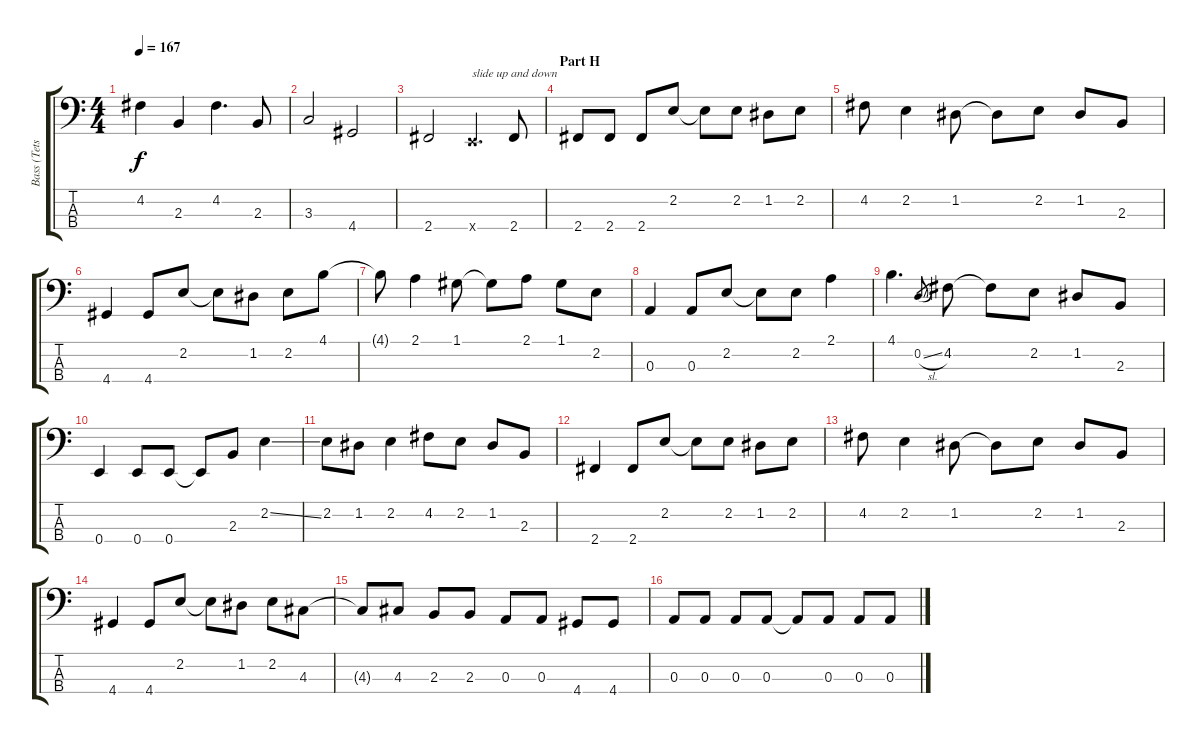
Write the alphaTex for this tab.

\track ("Bass (Tetsu)" "Bass (Tets") {mute instrument electricbasspick}
\staff {score tabs}
\tuning (G2 D2 A1 E1) {hide}
\ts (4 4)
\tempo 167
\clef f4
\ks c
4.2{t}.4{dy f} 2.3.4 4.2.4{d} 2.3.8 |
3.3.2 4.4.2 |
2.4.2 0.4{x}.4{d txt "slide up and down"} 2.4.8 |
\section ("" "Part H")
2.4.8 2.4.8 2.4.8 2.2.8 2.2{t}.8 2.2.8 1.2.8 2.2.8 |
4.2.8 2.2.4 1.2.8 1.2{t}.8 2.2.8 1.2.8 2.3.8 |
4.4.4 4.4.8 2.2.8 2.2{t}.8 1.2.8 2.2.8 4.1.8 |
4.1{t}.8 2.1.4 1.1.8 1.1{t}.8 2.1.8 1.1.8 2.2.8 |
0.3.4 0.3.8 2.2.8 2.2{t}.8 2.2.8 2.1.4 |
4.1.4{d} 0.2{sl}.8{gr} 4.2.8 4.2{t}.8 2.2.8 1.2.8 2.3.8 |
0.4.4 0.4.8 0.4.8 0.4{t}.8 2.3.8 2.2{ss}.4 |
2.2.8 1.2.8 2.2.4 4.2.8 2.2.8 1.2.8 2.3.8 |
2.4.4 2.4.8 2.2.8 2.2{t}.8 2.2.8 1.2.8 2.2.8 |
4.2.8 2.2.4 1.2.8 1.2{t}.8 2.2.8 1.2.8 2.3.8 |
4.4.4 4.4.8 2.2.8 2.2{t}.8 1.2.8 2.2.8 4.3.8 |
4.3{t}.8 4.3.8 2.3.8 2.3.8 0.3.8 0.3.8 4.4.8 4.4.8 |
0.3.8 0.3.8 0.3.8 0.3.8 0.3{t}.8 0.3.8 0.3.8 0.3.8
